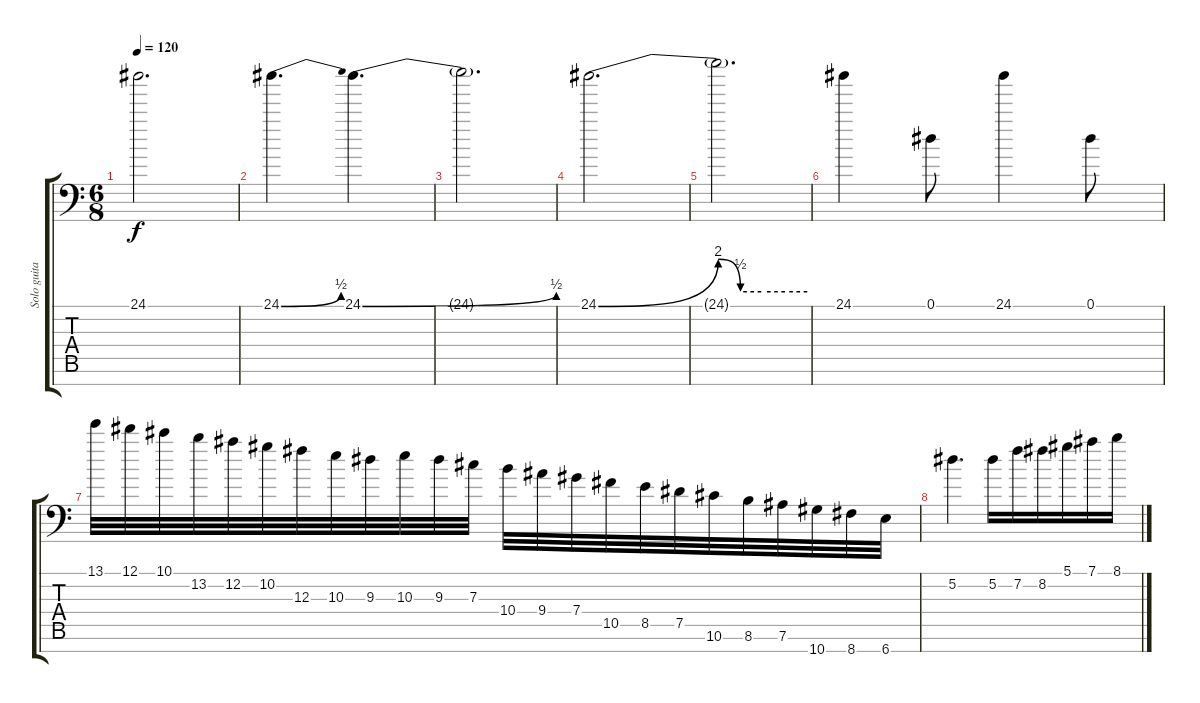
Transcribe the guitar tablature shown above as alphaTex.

\track ("Solo guitar" "Solo guita") {instrument distortionguitar}
\staff {score tabs}
\tuning (Eb4 Bb3 Gb3 Db3 Ab2 Eb2 Bb1) {hide}
\ts (6 8)
\tempo 120
\clef f4
\ks c
24.1.2{d dy f} |
24.1{be (bend 0 0 60 2)}.4{d} 24.1{be (bend 0 0 60 2)}.4{d} |
24.1{t}.2{d} |
24.1{be (bend 0 0 60 8)}.2{d} |
24.1{be (custom 0 8 15 2 29 2 45 2 60 2) t}.2{d} |
24.1.4 0.1.8 24.1.4 0.1.8 |
13.1.32 12.1.32 10.1.32 13.2.32 12.2.32 10.2.32 12.3.32 10.3.32 9.3.32 10.3.32 9.3.32 7.3.32 10.4.32 9.4.32 7.4.32 10.5.32 8.5.32 7.5.32 10.6.32 8.6.32 7.6.32 10.7.32 8.7.32 6.7.32 |
5.2.4{d} 5.2.16 7.2.16 8.2.16 5.1.16 7.1.16 8.1.16
